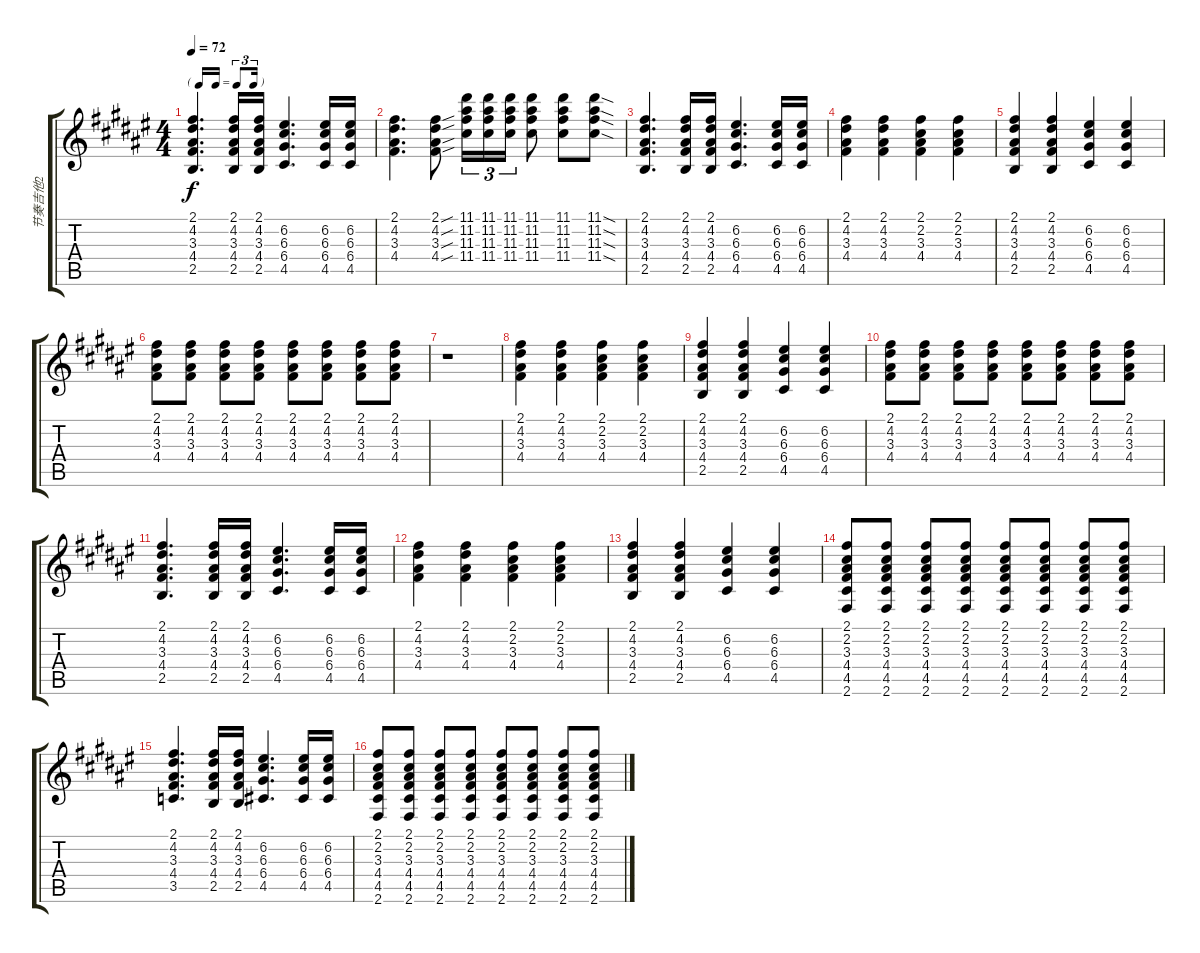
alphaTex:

\track ("节奏吉他2" "节奏吉他2") {instrument acousticguitarnylon}
\staff {score tabs}
\tuning (E4 B3 G3 D3 A2 E2) {hide}
\ts (4 4)
\tf triplet16th
\tempo 72
\clef g2
\ks f#
(2.1 4.2 3.3 4.4 2.5).4{d dy f} (2.1 4.2 3.3 4.4 2.5).16 (2.1 4.2 3.3 4.4 2.5).16 (6.2 6.3 6.4 4.5).4{d} (6.2 6.3 6.4 4.5).16 (6.2 6.3 6.4 4.5).16 |
(2.1 4.2 3.3 4.4).4{d} (2.1{sou} 4.2{sou} 3.3{sou} 4.4{sou}).8 (11.1 11.2 11.3 11.4).16{tu (3 2)} (11.1 11.2 11.3 11.4).16{tu (3 2)} (11.1 11.2 11.3 11.4).16{tu (3 2)} (11.1 11.2 11.3 11.4).8 (11.1 11.2 11.3 11.4).8 (11.1{sod} 11.2{sod} 11.3{sod} 11.4{sod}).8 |
(2.1 4.2 3.3 4.4 2.5).4{d} (2.1 4.2 3.3 4.4 2.5).16 (2.1 4.2 3.3 4.4 2.5).16 (6.2 6.3 6.4 4.5).4{d} (6.2 6.3 6.4 4.5).16 (6.2 6.3 6.4 4.5).16 |
(2.1 4.2 3.3 4.4).4 (2.1 4.2 3.3 4.4).4 (2.1 2.2 3.3 4.4).4 (2.1 2.2 3.3 4.4).4 |
(2.1 4.2 3.3 4.4 2.5).4 (2.1 4.2 3.3 4.4 2.5).4 (6.2 6.3 6.4 4.5).4 (6.2 6.3 6.4 4.5).4 |
(2.1 4.2 3.3 4.4).8 (2.1 4.2 3.3 4.4).8 (2.1 4.2 3.3 4.4).8 (2.1 4.2 3.3 4.4).8 (2.1 4.2 3.3 4.4).8 (2.1 4.2 3.3 4.4).8 (2.1 4.2 3.3 4.4).8 (2.1 4.2 3.3 4.4).8 |
r.1 |
(2.1 4.2 3.3 4.4).4 (2.1 4.2 3.3 4.4).4 (2.1 2.2 3.3 4.4).4 (2.1 2.2 3.3 4.4).4 |
(2.1 4.2 3.3 4.4 2.5).4 (2.1 4.2 3.3 4.4 2.5).4 (6.2 6.3 6.4 4.5).4 (6.2 6.3 6.4 4.5).4 |
(2.1 4.2 3.3 4.4).8 (2.1 4.2 3.3 4.4).8 (2.1 4.2 3.3 4.4).8 (2.1 4.2 3.3 4.4).8 (2.1 4.2 3.3 4.4).8 (2.1 4.2 3.3 4.4).8 (2.1 4.2 3.3 4.4).8 (2.1 4.2 3.3 4.4).8 |
(2.1 4.2 3.3 4.4 2.5).4{d} (2.1 4.2 3.3 4.4 2.5).16 (2.1 4.2 3.3 4.4 2.5).16 (6.2 6.3 6.4 4.5).4{d} (6.2 6.3 6.4 4.5).16 (6.2 6.3 6.4 4.5).16 |
(2.1 4.2 3.3 4.4).4 (2.1 4.2 3.3 4.4).4 (2.1 2.2 3.3 4.4).4 (2.1 2.2 3.3 4.4).4 |
(2.1 4.2 3.3 4.4 2.5).4 (2.1 4.2 3.3 4.4 2.5).4 (6.2 6.3 6.4 4.5).4 (6.2 6.3 6.4 4.5).4 |
(2.1 2.2 3.3 4.4 4.5 2.6).8 (2.1 2.2 3.3 4.4 4.5 2.6).8 (2.1 2.2 3.3 4.4 4.5 2.6).8 (2.1 2.2 3.3 4.4 4.5 2.6).8 (2.1 2.2 3.3 4.4 4.5 2.6).8 (2.1 2.2 3.3 4.4 4.5 2.6).8 (2.1 2.2 3.3 4.4 4.5 2.6).8 (2.1 2.2 3.3 4.4 4.5 2.6).8 |
(2.1 4.2 3.3 4.4 3.5).4{d} (2.1 4.2 3.3 4.4 2.5).16 (2.1 4.2 3.3 4.4 2.5).16 (6.2 6.3 6.4 4.5).4{d} (6.2 6.3 6.4 4.5).16 (6.2 6.3 6.4 4.5).16 |
(2.1 2.2 3.3 4.4 4.5 2.6).8 (2.1 2.2 3.3 4.4 4.5 2.6).8 (2.1 2.2 3.3 4.4 4.5 2.6).8 (2.1 2.2 3.3 4.4 4.5 2.6).8 (2.1 2.2 3.3 4.4 4.5 2.6).8 (2.1 2.2 3.3 4.4 4.5 2.6).8 (2.1 2.2 3.3 4.4 4.5 2.6).8 (2.1 2.2 3.3 4.4 4.5 2.6).8
